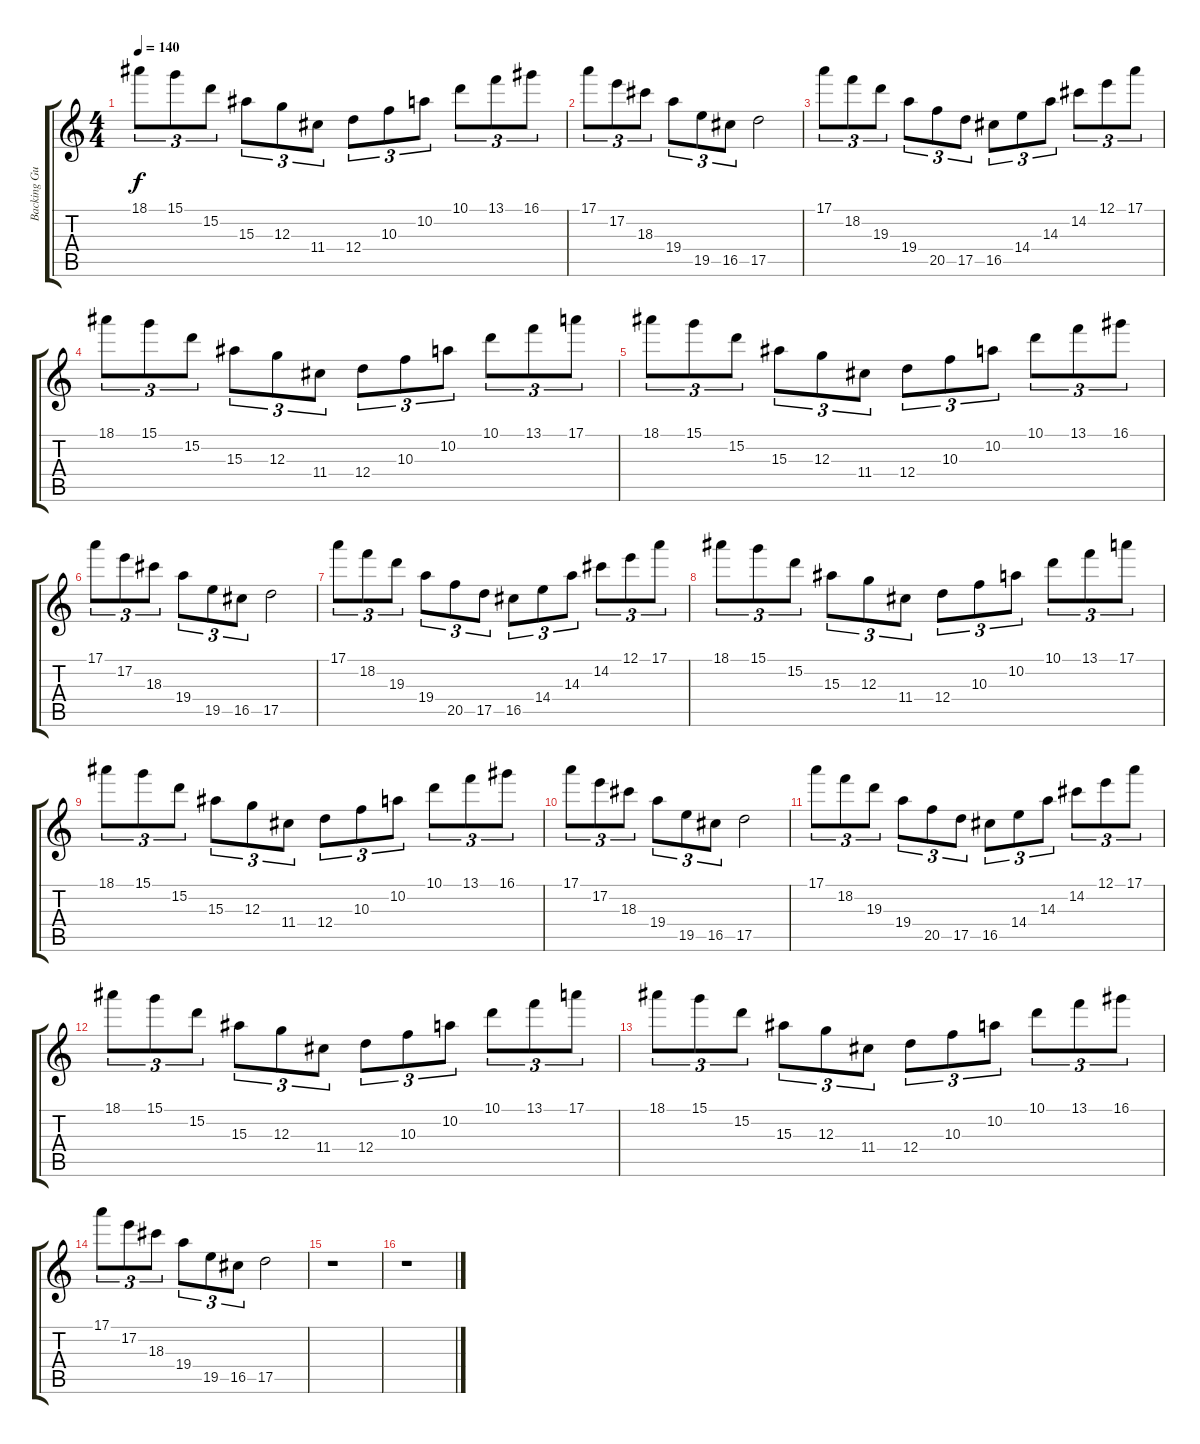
\track ("Backing Guitar 1" "Backing Gu") {instrument distortionguitar}
\staff {score tabs}
\tuning (E4 B3 G3 D3 A2 D2) {hide}
\ts (4 4)
\tempo 140
\clef g2
\ks c
18.1.8{tu (3 2) dy f} 15.1.8{tu (3 2)} 15.2.8{tu (3 2)} 15.3.8{tu (3 2)} 12.3.8{tu (3 2)} 11.4.8{tu (3 2)} 12.4.8{tu (3 2)} 10.3.8{tu (3 2)} 10.2.8{tu (3 2)} 10.1.8{tu (3 2)} 13.1.8{tu (3 2)} 16.1.8{tu (3 2)} |
17.1.8{tu (3 2)} 17.2.8{tu (3 2)} 18.3.8{tu (3 2)} 19.4.8{tu (3 2)} 19.5.8{tu (3 2)} 16.5.8{tu (3 2)} 17.5.2 |
17.1.8{tu (3 2)} 18.2.8{tu (3 2)} 19.3.8{tu (3 2)} 19.4.8{tu (3 2)} 20.5.8{tu (3 2)} 17.5.8{tu (3 2)} 16.5.8{tu (3 2)} 14.4.8{tu (3 2)} 14.3.8{tu (3 2)} 14.2.8{tu (3 2)} 12.1.8{tu (3 2)} 17.1.8{tu (3 2)} |
18.1.8{tu (3 2)} 15.1.8{tu (3 2)} 15.2.8{tu (3 2)} 15.3.8{tu (3 2)} 12.3.8{tu (3 2)} 11.4.8{tu (3 2)} 12.4.8{tu (3 2)} 10.3.8{tu (3 2)} 10.2.8{tu (3 2)} 10.1.8{tu (3 2)} 13.1.8{tu (3 2)} 17.1.8{tu (3 2)} |
18.1.8{tu (3 2)} 15.1.8{tu (3 2)} 15.2.8{tu (3 2)} 15.3.8{tu (3 2)} 12.3.8{tu (3 2)} 11.4.8{tu (3 2)} 12.4.8{tu (3 2)} 10.3.8{tu (3 2)} 10.2.8{tu (3 2)} 10.1.8{tu (3 2)} 13.1.8{tu (3 2)} 16.1.8{tu (3 2)} |
17.1.8{tu (3 2)} 17.2.8{tu (3 2)} 18.3.8{tu (3 2)} 19.4.8{tu (3 2)} 19.5.8{tu (3 2)} 16.5.8{tu (3 2)} 17.5.2 |
17.1.8{tu (3 2)} 18.2.8{tu (3 2)} 19.3.8{tu (3 2)} 19.4.8{tu (3 2)} 20.5.8{tu (3 2)} 17.5.8{tu (3 2)} 16.5.8{tu (3 2)} 14.4.8{tu (3 2)} 14.3.8{tu (3 2)} 14.2.8{tu (3 2)} 12.1.8{tu (3 2)} 17.1.8{tu (3 2)} |
18.1.8{tu (3 2)} 15.1.8{tu (3 2)} 15.2.8{tu (3 2)} 15.3.8{tu (3 2)} 12.3.8{tu (3 2)} 11.4.8{tu (3 2)} 12.4.8{tu (3 2)} 10.3.8{tu (3 2)} 10.2.8{tu (3 2)} 10.1.8{tu (3 2)} 13.1.8{tu (3 2)} 17.1.8{tu (3 2)} |
18.1.8{tu (3 2)} 15.1.8{tu (3 2)} 15.2.8{tu (3 2)} 15.3.8{tu (3 2)} 12.3.8{tu (3 2)} 11.4.8{tu (3 2)} 12.4.8{tu (3 2)} 10.3.8{tu (3 2)} 10.2.8{tu (3 2)} 10.1.8{tu (3 2)} 13.1.8{tu (3 2)} 16.1.8{tu (3 2)} |
17.1.8{tu (3 2)} 17.2.8{tu (3 2)} 18.3.8{tu (3 2)} 19.4.8{tu (3 2)} 19.5.8{tu (3 2)} 16.5.8{tu (3 2)} 17.5.2 |
17.1.8{tu (3 2)} 18.2.8{tu (3 2)} 19.3.8{tu (3 2)} 19.4.8{tu (3 2)} 20.5.8{tu (3 2)} 17.5.8{tu (3 2)} 16.5.8{tu (3 2)} 14.4.8{tu (3 2)} 14.3.8{tu (3 2)} 14.2.8{tu (3 2)} 12.1.8{tu (3 2)} 17.1.8{tu (3 2)} |
18.1.8{tu (3 2)} 15.1.8{tu (3 2)} 15.2.8{tu (3 2)} 15.3.8{tu (3 2)} 12.3.8{tu (3 2)} 11.4.8{tu (3 2)} 12.4.8{tu (3 2)} 10.3.8{tu (3 2)} 10.2.8{tu (3 2)} 10.1.8{tu (3 2)} 13.1.8{tu (3 2)} 17.1.8{tu (3 2)} |
18.1.8{tu (3 2)} 15.1.8{tu (3 2)} 15.2.8{tu (3 2)} 15.3.8{tu (3 2)} 12.3.8{tu (3 2)} 11.4.8{tu (3 2)} 12.4.8{tu (3 2)} 10.3.8{tu (3 2)} 10.2.8{tu (3 2)} 10.1.8{tu (3 2)} 13.1.8{tu (3 2)} 16.1.8{tu (3 2)} |
17.1.8{tu (3 2)} 17.2.8{tu (3 2)} 18.3.8{tu (3 2)} 19.4.8{tu (3 2)} 19.5.8{tu (3 2)} 16.5.8{tu (3 2)} 17.5.2 |
r.1 |
r.1
